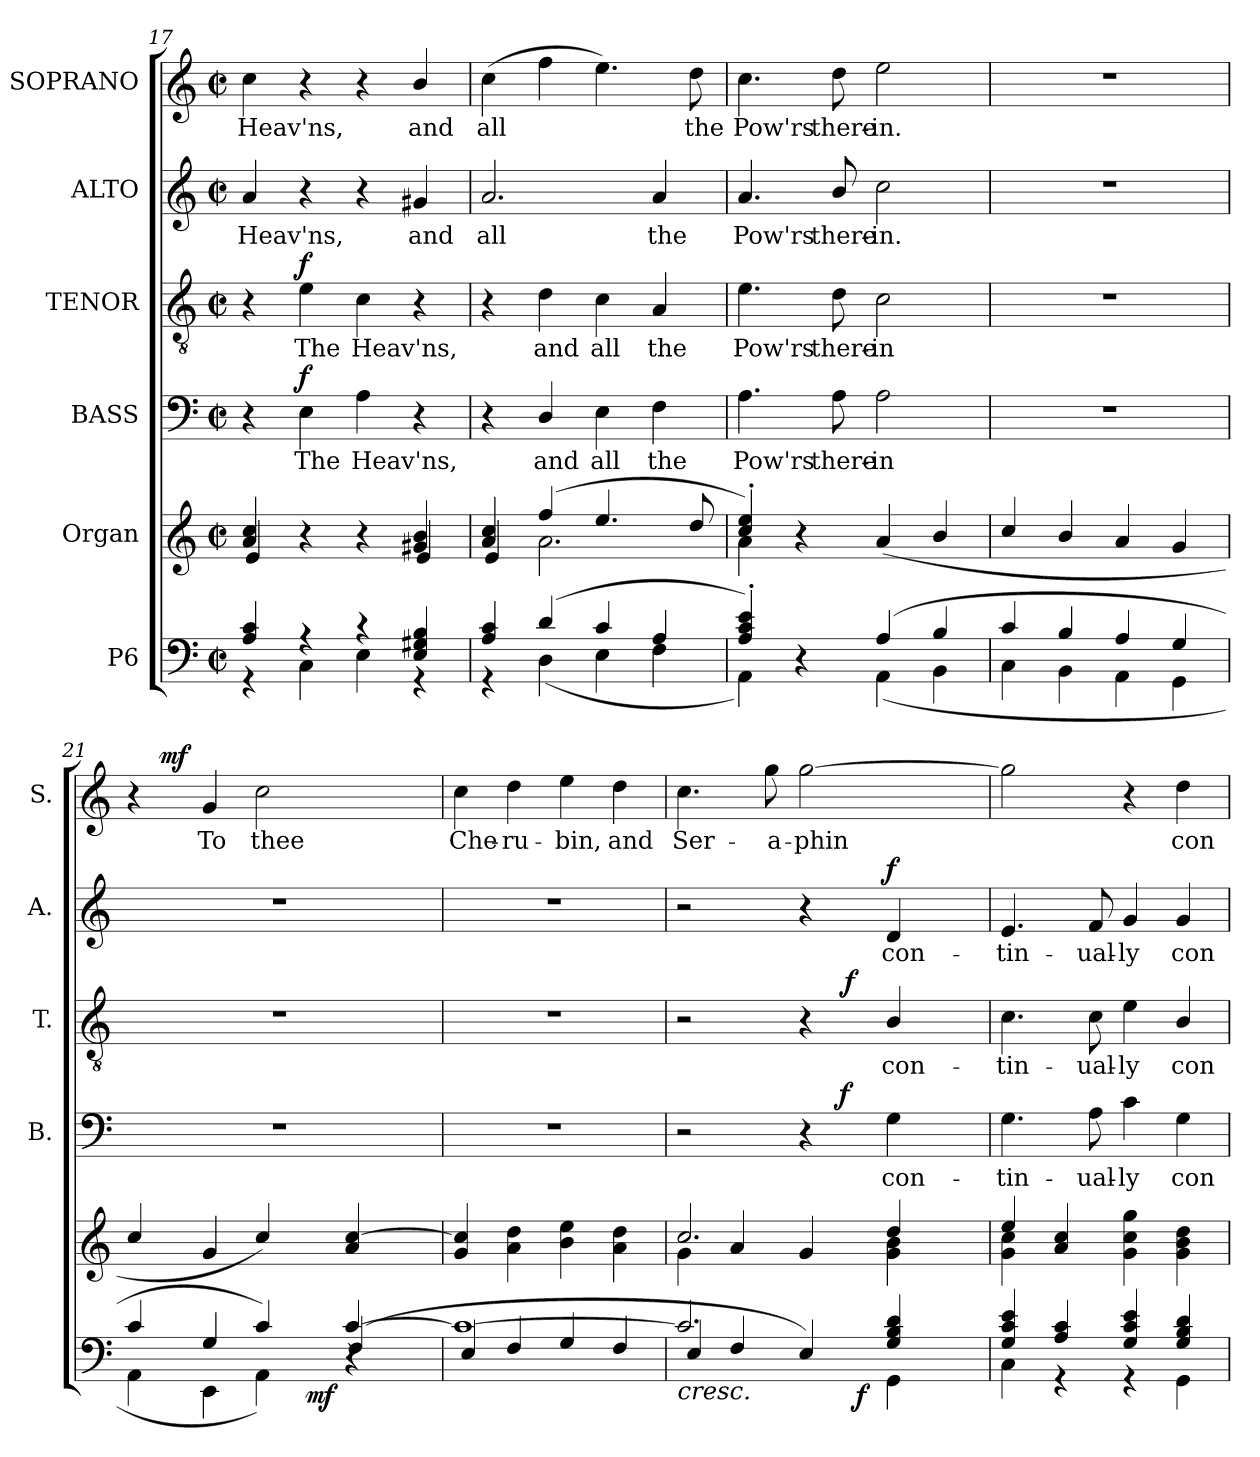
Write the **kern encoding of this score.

**kern	**dynam	**kern	**kern	**text	**dynam	**kern	**text	**dynam	**kern	**text	**dynam	**kern	**text	**dynam
*part6	*part6	*part5	*part4	*part4	*part4	*part3	*part3	*part3	*part2	*part2	*part2	*part1	*part1	*part1
*staff6	*staff6	*staff5	*staff4	*staff4	*staff4	*staff3	*staff3	*staff3	*staff2	*staff2	*staff2	*staff1	*staff1	*staff1
*I"P6	*	*I"Organ	*I"BASS	*	*	*I"TENOR	*	*	*I"ALTO	*	*	*I"SOPRANO	*	*
*	*	*	*I'B.	*	*	*I'T.	*	*	*I'A.	*	*	*I'S.	*	*
*clefF4	*	*clefG2	*clefF4	*	*	*clefGv2	*	*	*clefG2	*	*	*clefG2	*	*
*	*	*	*	*	*	*ITrd7c12	*	*	*	*	*	*	*	*
*k[]	*	*k[]	*k[]	*	*	*k[]	*	*	*k[]	*	*	*k[]	*	*
*C:	*	*C:	*C:	*	*	*C:	*	*	*C:	*	*	*C:	*	*
*M2/2	*	*M2/2	*M2/2	*	*	*M2/2	*	*	*M2/2	*	*	*M2/2	*	*
*met(c|)	*	*met(c|)	*met(c|)	*	*	*met(c|)	*	*	*met(c|)	*	*	*met(c|)	*	*
=17	=17	=17	=17	=17	=17	=17	=17	=17	=17	=17	=17	=17	=17	=17
*^	*	*^	*	*	*	*	*	*	*	*	*	*	*	*
!	!	!	!	!	!	!	!	!	!	!	!	!LO:LY:b:color=#000000	!	!	!	!
!	!	!	!	!	!	!	!	!	!	!	!	!	!	!	!LO:LY:b:color=#000000	!
4Ai/ 4ci	4r	.	4ai/ 4cci	4ei/	4r	.	.	4r	.	.	4ai/	Heav'ns,	.	4cci\	Heav'ns,	.
!	!	!	!	!	!	!LO:LY:b:color=#000000	!	!	!	!	!	!	!	!	!	!
!	!	!	!	!	!	!	!	!	!LO:LY:b:color=#000000	!	!	!	!	!	!	!
4r	4Ci\	.	4r	4ryy	4Ei\	The	f	4Ei\	The	f	4r	.	.	4r	.	.
!	!	!	!	!	!	!LO:LY:b:color=#000000	!	!	!	!	!	!	!	!	!	!
!	!	!	!	!	!	!	!	!	!LO:LY:b:color=#000000	!	!	!	!	!	!	!
4r	4Ei\	.	4r	4ryy	4Ai\	Heav'ns,	.	4Ci\	Heav'ns,	.	4r	.	.	4r	.	.
!	!	!	!	!	!	!	!	!	!	!	!	!LO:LY:b:color=#000000	!	!	!	!
!	!	!	!	!	!	!	!	!	!	!	!	!	!	!	!LO:LY:b:color=#000000	!
4Ei/ 4G#Xi 4Bi	4r	.	4g#Xi/ 4bi	4ei/	4r	.	.	4r	.	.	4g#Xi/	and	.	4bi/	and	.
=18	=18	=18	=18	=18	=18	=18	=18	=18	=18	=18	=18	=18	=18	=18	=18	=18
!	!	!	!	!	!	!	!	!	!	!	!	!LO:LY:b:color=#000000	!	!	!	!
!	!	!	!	!	!	!	!	!	!	!	!	!	!	!	!LO:LY:b:color=#000000	!
4Ai/ 4ci	4r	.	4ai/ 4cci	4ei/	4r	.	.	4r	.	.	2.ai/	all	.	(4cci\	all	.
!	!	!	!	!	!	!LO:LY:b:color=#000000	!	!	!	!	!	!	!	!	!	!
!	!	!	!	!	!	!	!	!	!LO:LY:b:color=#000000	!	!	!	!	!	!	!
(4di/	(4Di\	.	(4ffi/	2.ai\	4Di/	and	.	4Di\	and	.	.	.	.	4ffi\	.	.
!	!	!	!	!	!	!LO:LY:b:color=#000000	!	!	!	!	!	!	!	!	!	!
!	!	!	!	!	!	!	!	!	!LO:LY:b:color=#000000	!	!	!	!	!	!	!
4ci/	4Ei\	.	4.eei/	.	4Ei\	all	.	4Ci\	all	.	.	.	.	4.eei\)	.	.
!	!	!	!	!	!	!LO:LY:b:color=#000000	!	!	!	!	!	!	!	!	!	!
!	!	!	!	!	!	!	!	!	!LO:LY:b:color=#000000	!	!	!	!	!	!	!
!	!	!	!	!	!	!	!	!	!	!	!	!LO:LY:b:color=#000000	!	!	!	!
4Ai/	4Fi\	.	.	.	4Fi\	the	.	4AAi/	the	.	4ai/	the	.	.	.	.
!	!	!	!	!	!	!	!	!	!	!	!	!	!	!	!LO:LY:b:color=#000000	!
.	.	.	8ddi/	.	.	.	.	.	.	.	.	.	.	8ddi\	the	.
=19	=19	=19	=19	=19	=19	=19	=19	=19	=19	=19	=19	=19	=19	=19	=19	=19
*	*^	*	*	*	*	*	*	*	*	*	*	*	*	*	*	*
!	!	!	!	!	!	!	!LO:LY:b:color=#000000	!	!	!	!	!	!	!	!	!	!
!	!	!	!	!	!	!	!	!	!	!LO:LY:b:color=#000000	!	!	!	!	!	!	!
!	!	!	!	!	!	!	!	!	!	!	!	!	!LO:LY:b:color=#000000	!	!	!	!
!	!	!	!	!	!	!	!	!	!	!	!	!	!	!	!	!LO:LY:b:color=#000000	!
4Ai/' 4ci' 4ei')	4AAi\)	4ryy	.	4cci/' 4eei')	4ai\	4.Ai\	Pow'rs	.	4.Ei\	Pow'rs	.	4.ai/	Pow'rs	.	4.cci\	Pow'rs	.
4r	4ryy	4ryy	.	4r	4ryy	.	.	.	.	.	.	.	.	.	.	.	.
!	!	!	!	!	!	!	!LO:LY:b:color=#000000	!	!	!	!	!	!	!	!	!	!
!	!	!	!	!	!	!	!	!	!	!LO:LY:b:color=#000000	!	!	!	!	!	!	!
!	!	!	!	!	!	!	!	!	!	!	!	!	!LO:LY:b:color=#000000	!	!	!	!
!	!	!	!	!	!	!	!	!	!	!	!	!	!	!	!	!LO:LY:b:color=#000000	!
.	.	.	.	.	.	8Ai\	there-	.	8Di\	there-	.	8bi/	there-	.	8ddi\	there-	.
!	!	!	!	!	!	!	!LO:LY:b:color=#000000	!	!	!	!	!	!	!	!	!	!
!	!	!	!	!	!	!	!	!	!	!LO:LY:b:color=#000000	!	!	!	!	!	!	!
!	!	!	!	!	!	!	!	!	!	!	!	!	!LO:LY:b:color=#000000	!	!	!	!
!	!	!	!	!	!	!	!	!	!	!	!	!	!	!	!	!LO:LY:b:color=#000000	!
(4Ai/	(4AAi\	2ryy	.	(4ai/	2ryy	2Ai\	-in	.	2Ci\	-in	.	2cci\	-in.	.	2eei\	-in.	.
4Bi/	4BBi\	.	.	4bi/	.	.	.	.	.	.	.	.	.	.	.	.	.
*	*v	*v	*	*	*	*	*	*	*	*	*	*	*	*	*	*	*
*	*	*	*v	*v	*	*	*	*	*	*	*	*	*	*	*	*
!!LO:PB:g=z
=20	=20	=20	=20	=20	=20	=20	=20	=20	=20	=20	=20	=20	=20	=20	=20
4ci/	4Ci\	.	4cci/	1r	.	.	1r	.	.	1r	.	.	1r	.	.
4Bi/	4BBi\	.	4bi/	.	.	.	.	.	.	.	.	.	.	.	.
4Ai/	4AAi\	.	4ai/	.	.	.	.	.	.	.	.	.	.	.	.
4Gi/	4GGi\	.	4gi/	.	.	.	.	.	.	.	.	.	.	.	.
=21	=21	=21	=21	=21	=21	=21	=21	=21	=21	=21	=21	=21	=21	=21	=21
*^	*^	*	*	*	*	*	*	*	*	*	*	*	*^	*	*
4ci/	4AAi\	2ryy	2ryy	.	4cci/	1r	.	.	1r	.	.	1r	.	.	4r	16ryy	.	.
.	.	.	.	.	.	.	.	.	.	.	.	.	.	.	.	64ryy	.	.
.	.	.	.	.	.	.	.	.	.	.	.	.	.	.	.	2ryy	.	mf
!	!	!	!	!	!	!	!	!	!	!	!	!	!	!	!	!	!LO:LY:b:color=#000000	!
4Gi/	4EEi\	.	.	.	4gi/	.	.	.	.	.	.	.	.	.	4gi/	.	To	.
!	!	!	!	!	!	!	!	!	!	!	!	!	!	!	!	!	!LO:LY:b:color=#000000	!
4ci/)	4AAi\)	4ryy	16ryy	.	4cci/)	.	.	.	.	.	.	.	.	.	2cci\	.	thee	.
.	.	.	32ryy	.	.	.	.	.	.	.	.	.	.	.	.	.	.	.
.	.	.	.	.	.	.	.	.	.	.	.	.	.	.	.	4ryy	.	.
.	.	.	128.ryy	.	.	.	.	.	.	.	.	.	.	.	.	.	.	.
.	.	.	4ryy	mf	.	.	.	.	.	.	.	.	.	.	.	.	.	.
[4ci/	4r	(4Fi/	.	.	4ai/ [4cci	.	.	.	.	.	.	.	.	.	.	.	.	.
.	.	.	.	.	.	.	.	.	.	.	.	.	.	.	.	8ryy	.	.
.	.	.	8ryy	.	.	.	.	.	.	.	.	.	.	.	.	.	.	.
.	.	.	.	.	.	.	.	.	.	.	.	.	.	.	.	32.ryy	.	.
.	.	.	64ryy	.	.	.	.	.	.	.	.	.	.	.	.	.	.	.
.	.	.	256ryy	.	.	.	.	.	.	.	.	.	.	.	.	.	.	.
*	*v	*v	*v	*	*	*	*	*	*	*	*	*	*	*	*v	*v	*	*
=22	=22	=22	=22	=22	=22	=22	=22	=22	=22	=22	=22	=22	=22	=22	=22
*^	*^	*	*	*	*	*	*	*	*	*	*	*	*^	*	*
!	!	!	!	!	!	!	!	!	!	!	!	!	!	!	!	!	!LO:LY:b:color=#000000	!
*	*v	*v	*v	*	*	*	*	*	*	*	*	*	*	*	*v	*v	*	*
1ci_	4Ei/	.	4gi/ 4cci]	1r	.	.	1r	.	.	1r	.	.	4cci\	Che-	.
!	!	!	!	!	!	!	!	!	!	!	!	!	!	!LO:LY:b:color=#000000	!
.	4Fi/	.	4ai\ 4ddi	.	.	.	.	.	.	.	.	.	4ddi\	-ru-	.
!	!	!	!	!	!	!	!	!	!	!	!	!	!	!LO:LY:b:color=#000000	!
.	4Gi/	.	4bi\ 4eei	.	.	.	.	.	.	.	.	.	4eei\	-bin,	.
!	!	!	!	!	!	!	!	!	!	!	!	!	!	!LO:LY:b:color=#000000	!
.	4Fi/	.	4ai\ 4ddi	.	.	.	.	.	.	.	.	.	4ddi\	and	.
=23	=23	=23	=23	=23	=23	=23	=23	=23	=23	=23	=23	=23	=23	=23	=23
!	!	!LO:HP:b	!	!	!	!	!	!	!	!	!	!	!	!	!
*	*	*	*^	*	*	*	*	*	*	*	*	*	*	*	*
!	!	!	!	!	!	!	!	!	!	!	!	!	!	!	!LO:LY:b:color=#000000	!
*	*^	*	*	*	*^	*	*	*^	*	*	*	*	*	*	*	*
2.ci/]	4Ei/	2ryy	<	2.cci/	4gi\	2r	2ryy	.	.	2r	2ryy	.	.	2r	.	.	4.cci\	Ser-	.
.	4Fi/	.	.	.	4ai/	.	.	.	.	.	.	.	.	.	.	.	.	.	.
!	!	!	!	!	!	!	!	!	!	!	!	!	!	!	!	!	!	!LO:LY:b:color=#000000	!
.	.	.	.	.	.	.	.	.	.	.	.	.	.	.	.	.	8ggi\	-a-	.
!	!	!	!	!	!	!	!	!	!	!	!	!	!	!	!	!	!	!LO:LY:b:color=#000000	!
.	4Ei/)	8ryy	.	.	4gi/	4r	8ryy	.	.	4r	8ryy	.	.	4r	.	.	[2ggi\	-phin	.
.	.	64ryy	.	.	.	.	128ryy	.	.	.	128..ryy	.	.	.	.	.	.	.	.
.	.	.	.	.	.	.	4ryy	.	f	.	.	.	.	.	.	.	.	.	.
.	.	.	.	.	.	.	.	.	.	.	4ryy	.	f	.	.	.	.	.	.
.	.	128ryy	.	.	.	.	.	.	.	.	.	.	.	.	.	.	.	.	.
.	.	512.ryy	.	.	.	.	.	.	.	.	.	.	.	.	.	.	.	.	.
.	.	4ryy	f	.	.	.	.	.	.	.	.	.	.	.	.	.	.	.	.
!	!	!	!	!	!	!	!	!LO:LY:b:color=#000000	!	!	!	!	!	!	!	!	!	!	!
!	!	!	!	!	!	!	!	!	!	!	!	!LO:LY:b:color=#000000	!	!	!	!	!	!	!
!	!	!	!	!	!	!	!	!	!	!	!	!	!	!	!LO:LY:b:color=#000000	!	!	!	!
4Gi/ 4Bi 4di	4GGi\	.	[	4ddi/	4gi\ 4bi	4Gi\	.	con-	.	4BBi/	.	con-	.	4di/	con-	f	.	.	.
.	.	.	.	.	.	.	16...ryy	.	.	.	.	.	.	.	.	.	.	.	.
.	.	.	.	.	.	.	.	.	.	.	16ryy	.	.	.	.	.	.	.	.
.	.	16ryy	.	.	.	.	.	.	.	.	.	.	.	.	.	.	.	.	.
.	.	.	.	.	.	.	.	.	.	.	32ryy	.	.	.	.	.	.	.	.
.	.	32ryy	.	.	.	.	.	.	.	.	.	.	.	.	.	.	.	.	.
.	.	.	.	.	.	.	.	.	.	.	64ryy	.	.	.	.	.	.	.	.
.	.	256ryy	.	.	.	.	.	.	.	.	.	.	.	.	.	.	.	.	.
.	.	.	.	.	.	.	.	.	.	.	512ryy	.	.	.	.	.	.	.	.
.	.	1024ryy	.	.	.	.	.	.	.	.	.	.	.	.	.	.	.	.	.
*	*	*	*	*	*	*v	*v	*	*	*	*	*	*	*	*	*	*	*	*
*	*v	*v	*	*	*	*	*	*	*v	*v	*	*	*	*	*	*	*	*
=24	=24	=24	=24	=24	=24	=24	=24	=24	=24	=24	=24	=24	=24	=24	=24	=24
*	*^	*	*	*	*^	*	*	*^	*	*	*	*	*	*	*	*
!	!	!	!	!	!	!	!	!LO:LY:b:color=#000000	!	!	!	!	!	!	!	!	!	!	!
*	*	*	*	*	*	*v	*v	*	*	*	*	*	*	*	*	*	*	*	*
*	*v	*v	*	*	*	*	*	*	*v	*v	*	*	*	*	*	*	*	*
*	*^	*	*	*	*^	*	*	*^	*	*	*	*	*	*	*	*
!	!	!	!	!	!	!	!	!	!	!	!	!LO:LY:b:color=#000000	!	!	!	!	!	!	!
*	*	*	*	*	*	*v	*v	*	*	*	*	*	*	*	*	*	*	*	*
*	*v	*v	*	*	*	*	*	*	*v	*v	*	*	*	*	*	*	*	*
*	*^	*	*	*	*^	*	*	*^	*	*	*	*	*	*	*	*
!	!	!	!	!	!	!	!	!	!	!	!	!	!	!	!LO:LY:b:color=#000000	!	!	!	!
*	*	*	*	*	*	*v	*v	*	*	*	*	*	*	*	*	*	*	*	*
*	*v	*v	*	*	*	*	*	*	*v	*v	*	*	*	*	*	*	*	*
4Gi/ 4ci 4ei	4Ci\	.	4eei/	4gi\ 4cci	4.Gi\	-tin-	.	4.Ci\	-tin-	.	4.ei/	-tin-	.	2ggi\]	.	.
4Ai/ 4ci	4r	.	4ai/ 4cci	4ryy	.	.	.	.	.	.	.	.	.	.	.	.
!	!	!	!	!	!	!LO:LY:b:color=#000000	!	!	!	!	!	!	!	!	!	!
!	!	!	!	!	!	!	!	!	!LO:LY:b:color=#000000	!	!	!	!	!	!	!
!	!	!	!	!	!	!	!	!	!	!	!	!LO:LY:b:color=#000000	!	!	!	!
.	.	.	.	.	8Ai\	-ual-	.	8Ci\	-ual-	.	8fi/	-ual-	.	.	.	.
!	!	!	!	!	!	!LO:LY:b:color=#000000	!	!	!	!	!	!	!	!	!	!
!	!	!	!	!	!	!	!	!	!LO:LY:b:color=#000000	!	!	!	!	!	!	!
!	!	!	!	!	!	!	!	!	!	!	!	!LO:LY:b:color=#000000	!	!	!	!
4Gi/ 4ci 4ei	4r	.	4gi\ 4cci 4ggi	2ryy	4ci\	-ly	.	4Ei\	-ly	.	4gi/	-ly	.	4r	.	.
!	!	!	!	!	!	!LO:LY:b:color=#000000	!	!	!	!	!	!	!	!	!	!
!	!	!	!	!	!	!	!	!	!LO:LY:b:color=#000000	!	!	!	!	!	!	!
!	!	!	!	!	!	!	!	!	!	!	!	!LO:LY:b:color=#000000	!	!	!	!
!	!	!	!	!	!	!	!	!	!	!	!	!	!	!	!LO:LY:b:color=#000000	!
4Gi/ 4Bi 4di	4GGi\	.	4gi\ 4bi 4ddi	.	4Gi\	con -	.	4BBi/	con -	.	4gi/	con -	.	4ddi\	con-	.
*v	*v	*	*	*	*	*	*	*	*	*	*	*	*	*	*	*
*	*	*v	*v	*	*	*	*	*	*	*	*	*	*	*	*
=	=	=	=	=	=	=	=	=	=	=	=	=	=	=
*-	*-	*-	*-	*-	*-	*-	*-	*-	*-	*-	*-	*-	*-	*-
